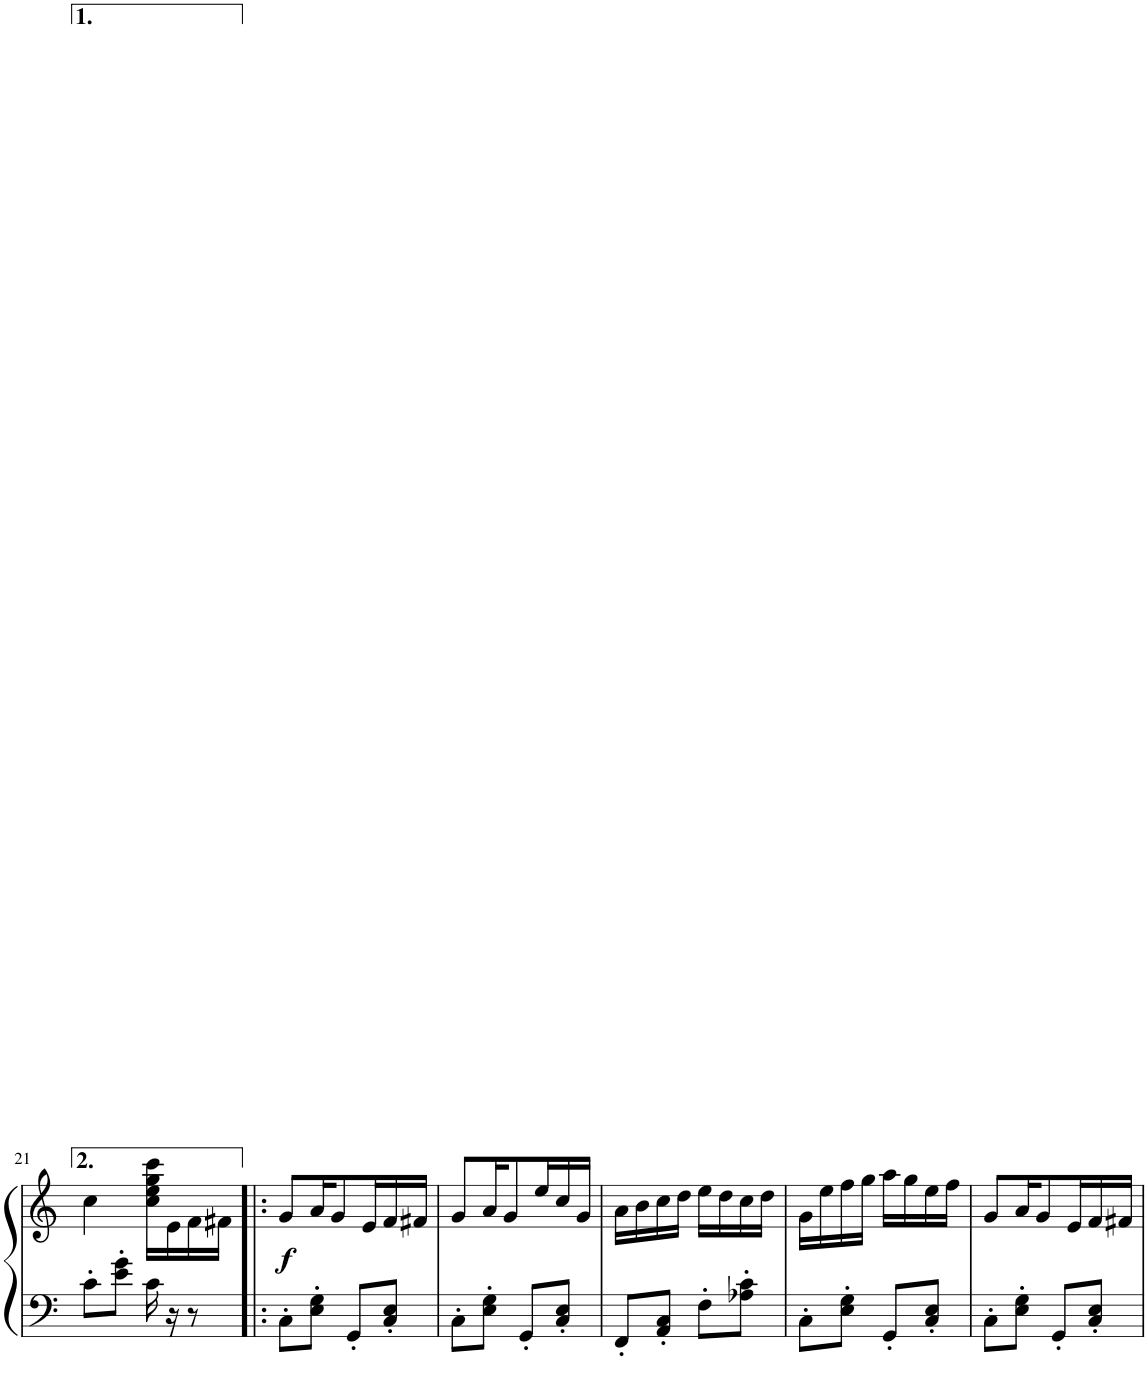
**kern	**kern	**dynam
*part1	*part1	*part1
*staff2	*staff1	*staff1/2
*I"Piano	*	*
*I'Pno.	*	*
!!LO:PB:g=z
*clefF4	*clefG2	*
*k[]	*k[]	*
*M2/4	*M2/4	*
=21	=21	=21
8c'\L	4cc\	.
8e\' 8g\'J	.	.
16c\	16cc\ 16ee\ 16gg\ 16ccc\LL	.
16r	16e\	.
8r	16f\	.
.	16f#X\JJ	.
=22!|:	=22!|:	=22!|:
!	!	!LO:DY:b
8C'\L	8g/L	f
8E\' 8G\'J	16a/K	.
.	8g/	.
8GG'/L	.	.
.	16e/L	.
8C/' 8E/'J	16f/	.
.	16f#X/JJ	.
=23	=23	=23
8C'\L	8g/L	.
8E\' 8G\'J	16a/K	.
.	8g/	.
8GG'/L	.	.
.	16ee/L	.
8C/' 8E/'J	16cc/	.
.	16g/JJ	.
=24	=24	=24
8FF'/L	16a\LL	.
.	16b\	.
8AA/' 8C/'J	16cc\	.
.	16dd\JJ	.
8F'\L	16ee\LL	.
.	16dd\	.
8A-X\' 8c\'J	16cc\	.
.	16dd\JJ	.
=25	=25	=25
8C'\L	16g\LL	.
.	16ee\	.
8E\' 8G\'J	16ff\	.
.	16gg\JJ	.
8GG'/L	16aa\LL	.
.	16gg\	.
8C/' 8E/'J	16ee\	.
.	16ff\JJ	.
=26	=26	=26
8C'\L	8g/L	.
8E\' 8G\'J	16a/K	.
.	8g/	.
8GG'/L	.	.
.	16e/L	.
8C/' 8E/'J	16f/	.
.	16f#X/JJ	.
=	=	=
*-	*-	*-
